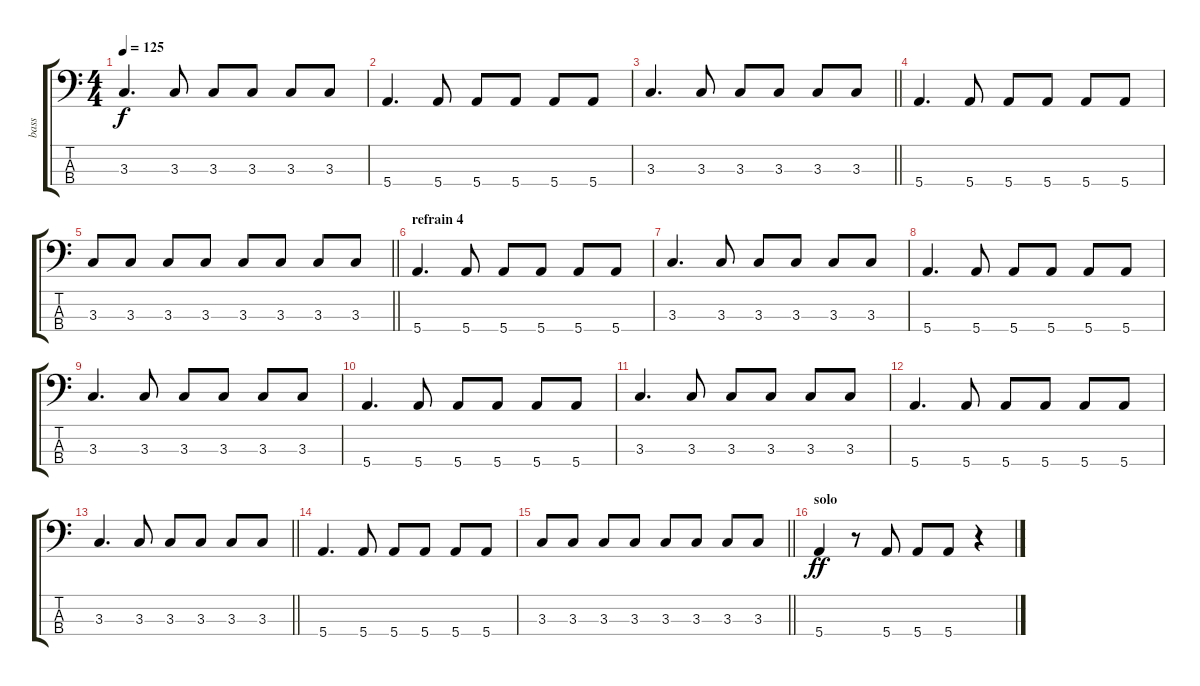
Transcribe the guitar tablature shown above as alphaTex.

\track ("bass" "bass") {instrument electricbassfinger}
\staff {score tabs}
\tuning (G2 D2 A1 E1) {hide}
\ts (4 4)
\tempo 125
\clef f4
\ks c
3.3.4{d dy f} 3.3.8 3.3.8 3.3.8 3.3.8 3.3.8 |
5.4.4{d} 5.4.8 5.4.8 5.4.8 5.4.8 5.4.8 |
\barLineRight lightlight
3.3.4{d} 3.3.8 3.3.8 3.3.8 3.3.8 3.3.8 |
5.4.4{d} 5.4.8 5.4.8 5.4.8 5.4.8 5.4.8 |
\barLineRight lightlight
3.3.8 3.3.8 3.3.8 3.3.8 3.3.8 3.3.8 3.3.8 3.3.8 |
\section ("" "refrain 4")
5.4.4{d} 5.4.8 5.4.8 5.4.8 5.4.8 5.4.8 |
3.3.4{d} 3.3.8 3.3.8 3.3.8 3.3.8 3.3.8 |
5.4.4{d} 5.4.8 5.4.8 5.4.8 5.4.8 5.4.8 |
3.3.4{d} 3.3.8 3.3.8 3.3.8 3.3.8 3.3.8 |
5.4.4{d} 5.4.8 5.4.8 5.4.8 5.4.8 5.4.8 |
3.3.4{d} 3.3.8 3.3.8 3.3.8 3.3.8 3.3.8 |
5.4.4{d} 5.4.8 5.4.8 5.4.8 5.4.8 5.4.8 |
\barLineRight lightlight
3.3.4{d} 3.3.8 3.3.8 3.3.8 3.3.8 3.3.8 |
5.4.4{d} 5.4.8 5.4.8 5.4.8 5.4.8 5.4.8 |
\barLineRight lightlight
3.3.8 3.3.8 3.3.8 3.3.8 3.3.8 3.3.8 3.3.8 3.3.8 |
\section ("" "solo")
5.4.4{dy ff} r.8 5.4.8 5.4.8 5.4.8 r.4
